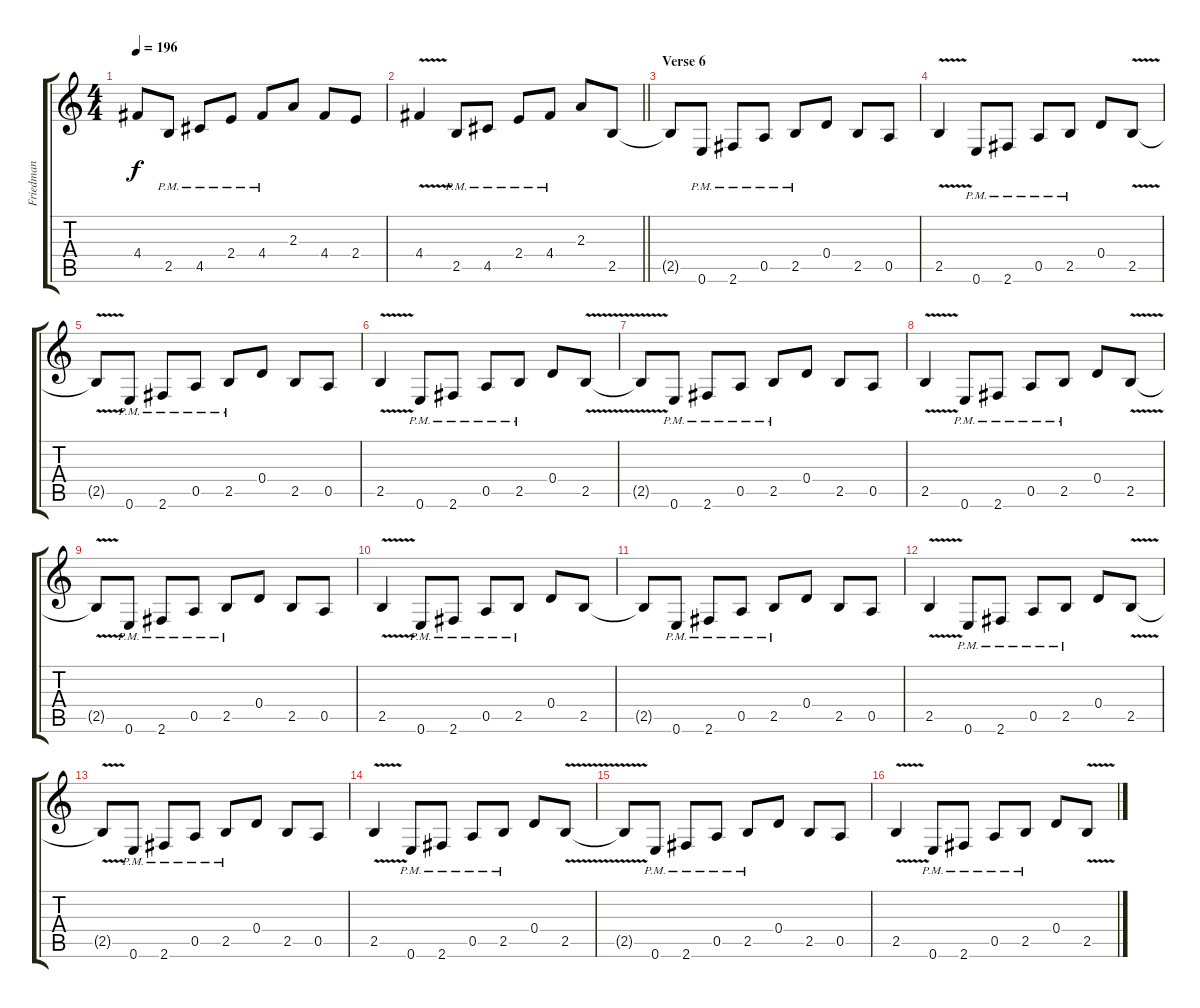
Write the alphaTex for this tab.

\track ("Friedman" "Friedman") {instrument distortionguitar}
\staff {score tabs}
\tuning (E4 B3 G3 D3 A2 E2) {hide}
\ts (4 4)
\tempo 196
\clef g2
\ks c
4.4{t}.8{dy f} 2.5{pm}.8 4.5{pm}.8 2.4{pm}.8 4.4{pm}.8 2.3.8 4.4.8 2.4.8 |
\barLineRight lightlight
4.4{v}.4 2.5{pm}.8 4.5{pm}.8 2.4{pm}.8 4.4{pm}.8 2.3.8 2.5.8 |
\section ("" "Verse 6")
2.5{t}.8 0.6{pm}.8 2.6{pm}.8 0.5{pm}.8 2.5{pm}.8 0.4.8 2.5.8 0.5.8 |
2.5{v}.4 0.6{pm}.8 2.6{pm}.8 0.5{pm}.8 2.5{pm}.8 0.4.8 2.5{v}.8 |
2.5{t}.8 0.6{pm}.8 2.6{pm}.8 0.5{pm}.8 2.5{pm}.8 0.4.8 2.5.8 0.5.8 |
2.5{v}.4 0.6{pm}.8 2.6{pm}.8 0.5{pm}.8 2.5{pm}.8 0.4.8 2.5{v}.8 |
2.5{v t}.8 0.6{pm}.8 2.6{pm}.8 0.5{pm}.8 2.5{pm}.8 0.4.8 2.5.8 0.5.8 |
2.5{v}.4 0.6{pm}.8 2.6{pm}.8 0.5{pm}.8 2.5{pm}.8 0.4.8 2.5{v}.8 |
2.5{t}.8 0.6{pm}.8 2.6{pm}.8 0.5{pm}.8 2.5{pm}.8 0.4.8 2.5.8 0.5.8 |
2.5{v}.4 0.6{pm}.8 2.6{pm}.8 0.5{pm}.8 2.5{pm}.8 0.4.8 2.5.8 |
2.5{t}.8 0.6{pm}.8 2.6{pm}.8 0.5{pm}.8 2.5{pm}.8 0.4.8 2.5.8 0.5.8 |
2.5{v}.4 0.6{pm}.8 2.6{pm}.8 0.5{pm}.8 2.5{pm}.8 0.4.8 2.5{v}.8 |
2.5{t}.8 0.6{pm}.8 2.6{pm}.8 0.5{pm}.8 2.5{pm}.8 0.4.8 2.5.8 0.5.8 |
2.5{v}.4 0.6{pm}.8 2.6{pm}.8 0.5{pm}.8 2.5{pm}.8 0.4.8 2.5{v}.8 |
2.5{v t}.8 0.6{pm}.8 2.6{pm}.8 0.5{pm}.8 2.5{pm}.8 0.4.8 2.5.8 0.5.8 |
2.5{v}.4 0.6{pm}.8 2.6{pm}.8 0.5{pm}.8 2.5{pm}.8 0.4.8 2.5{v}.8
